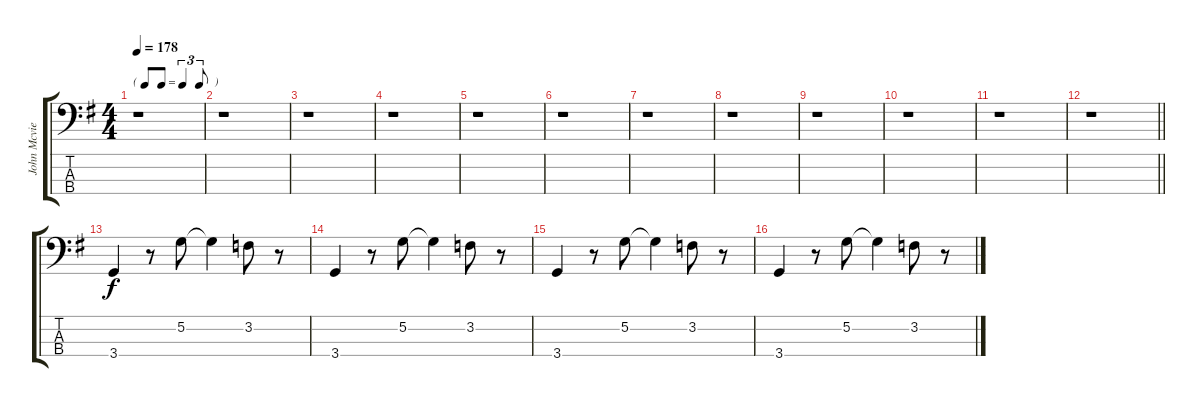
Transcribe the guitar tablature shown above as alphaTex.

\track ("John Mcvie - Bass" "John Mcvie") {instrument electricbassfinger}
\staff {score tabs}
\tuning (G2 D2 A1 E1) {hide}
\ts (4 4)
\tf triplet8th
\tempo 178
\clef f4
\ks g
r.1{dy f instrument electricbassfinger} |
r.1 |
r.1 |
r.1 |
r.1 |
r.1 |
r.1 |
r.1 |
r.1 |
r.1 |
r.1 |
\barLineRight lightlight
r.1 |
3.4.4 r.8 5.2.8 5.2{t}.4 3.2.8 r.8 |
3.4.4 r.8 5.2.8 5.2{t}.4 3.2.8 r.8 |
3.4.4 r.8 5.2.8 5.2{t}.4 3.2.8 r.8 |
3.4.4 r.8 5.2.8 5.2{t}.4 3.2.8 r.8
